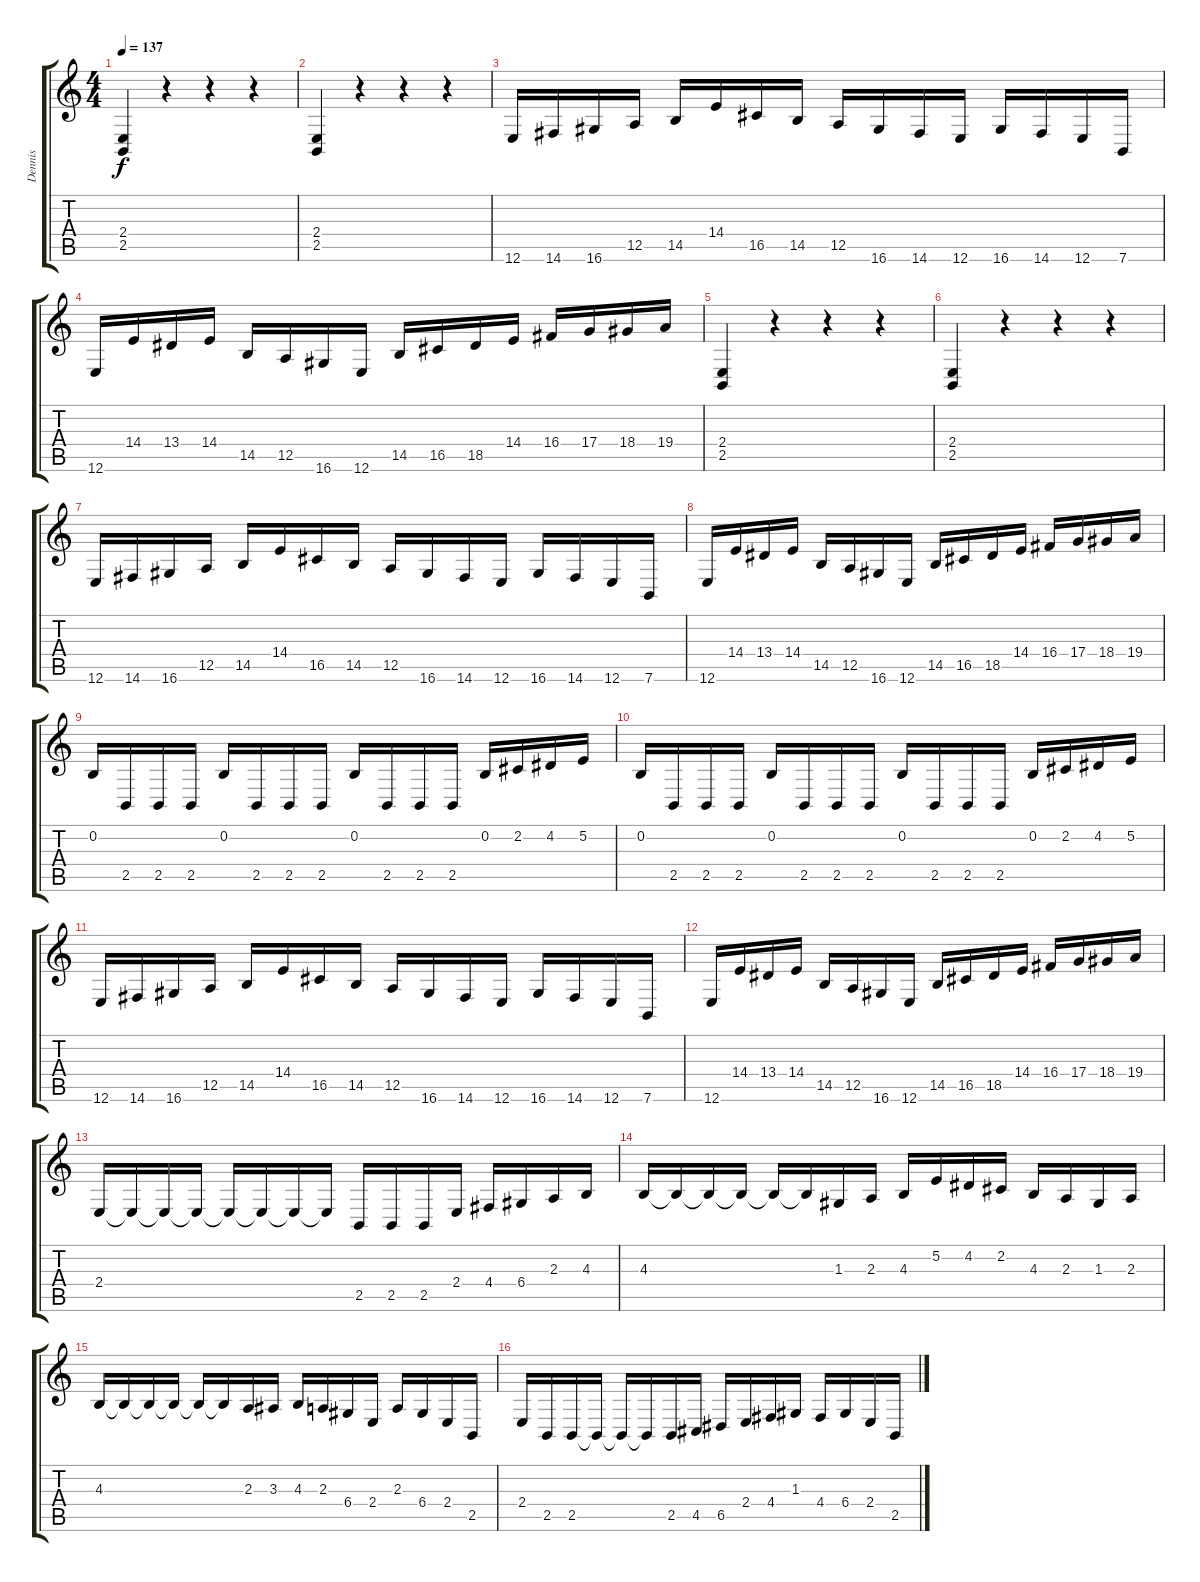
\track ("Dennis" "Dennis") {instrument viola}
\staff {score tabs}
\tuning (E4 B3 G3 D3 A2 E2) {hide}
\ts (4 4)
\tempo 137
\clef g2
\ks c
(2.4 2.5).4{dy f instrument viola} r.4 r.4 r.4 |
(2.4 2.5).4 r.4 r.4 r.4 |
12.6.16 14.6.16 16.6.16 12.5.16 14.5.16 14.4.16 16.5.16 14.5.16 12.5.16 16.6.16 14.6.16 12.6.16 16.6.16 14.6.16 12.6.16 7.6.16 |
12.6.16 14.4.16 13.4.16 14.4.16 14.5.16 12.5.16 16.6.16 12.6.16 14.5.16 16.5.16 18.5.16 14.4.16 16.4.16 17.4.16 18.4.16 19.4.16 |
(2.4 2.5).4 r.4 r.4 r.4 |
(2.4 2.5).4 r.4 r.4 r.4 |
12.6.16 14.6.16 16.6.16 12.5.16 14.5.16 14.4.16 16.5.16 14.5.16 12.5.16 16.6.16 14.6.16 12.6.16 16.6.16 14.6.16 12.6.16 7.6.16 |
12.6.16 14.4.16 13.4.16 14.4.16 14.5.16 12.5.16 16.6.16 12.6.16 14.5.16 16.5.16 18.5.16 14.4.16 16.4.16 17.4.16 18.4.16 19.4.16 |
0.2.16 2.5.16 2.5.16 2.5.16 0.2.16 2.5.16 2.5.16 2.5.16 0.2.16 2.5.16 2.5.16 2.5.16 0.2.16 2.2.16 4.2.16 5.2.16 |
0.2.16 2.5.16 2.5.16 2.5.16 0.2.16 2.5.16 2.5.16 2.5.16 0.2.16 2.5.16 2.5.16 2.5.16 0.2.16 2.2.16 4.2.16 5.2.16 |
12.6.16 14.6.16 16.6.16 12.5.16 14.5.16 14.4.16 16.5.16 14.5.16 12.5.16 16.6.16 14.6.16 12.6.16 16.6.16 14.6.16 12.6.16 7.6.16 |
12.6.16 14.4.16 13.4.16 14.4.16 14.5.16 12.5.16 16.6.16 12.6.16 14.5.16 16.5.16 18.5.16 14.4.16 16.4.16 17.4.16 18.4.16 19.4.16 |
2.4.16 2.4{t}.16 2.4{t}.16 2.4{t}.16 2.4{t}.16 2.4{t}.16 2.4{t}.16 2.4{t}.16 2.5.16 2.5.16 2.5.16 2.4.16 4.4.16 6.4.16 2.3.16 4.3.16 |
4.3.16 4.3{t}.16 4.3{t}.16 4.3{t}.16 4.3{t}.16 4.3{t}.16 1.3.16 2.3.16 4.3.16 5.2.16 4.2.16 2.2.16 4.3.16 2.3.16 1.3.16 2.3.16 |
4.3.16 4.3{t}.16 4.3{t}.16 4.3{t}.16 4.3{t}.16 4.3{t}.16 2.3.16 3.3.16 4.3.16 2.3.16 6.4.16 2.4.16 2.3.16 6.4.16 2.4.16 2.5.16 |
2.4.16 2.5.16 2.5.16 2.5{t}.16 2.5{t}.16 2.5{t}.16 2.5.16 4.5.16 6.5.16 2.4.16 4.4.16 1.3.16 4.4.16 6.4.16 2.4.16 2.5.16
